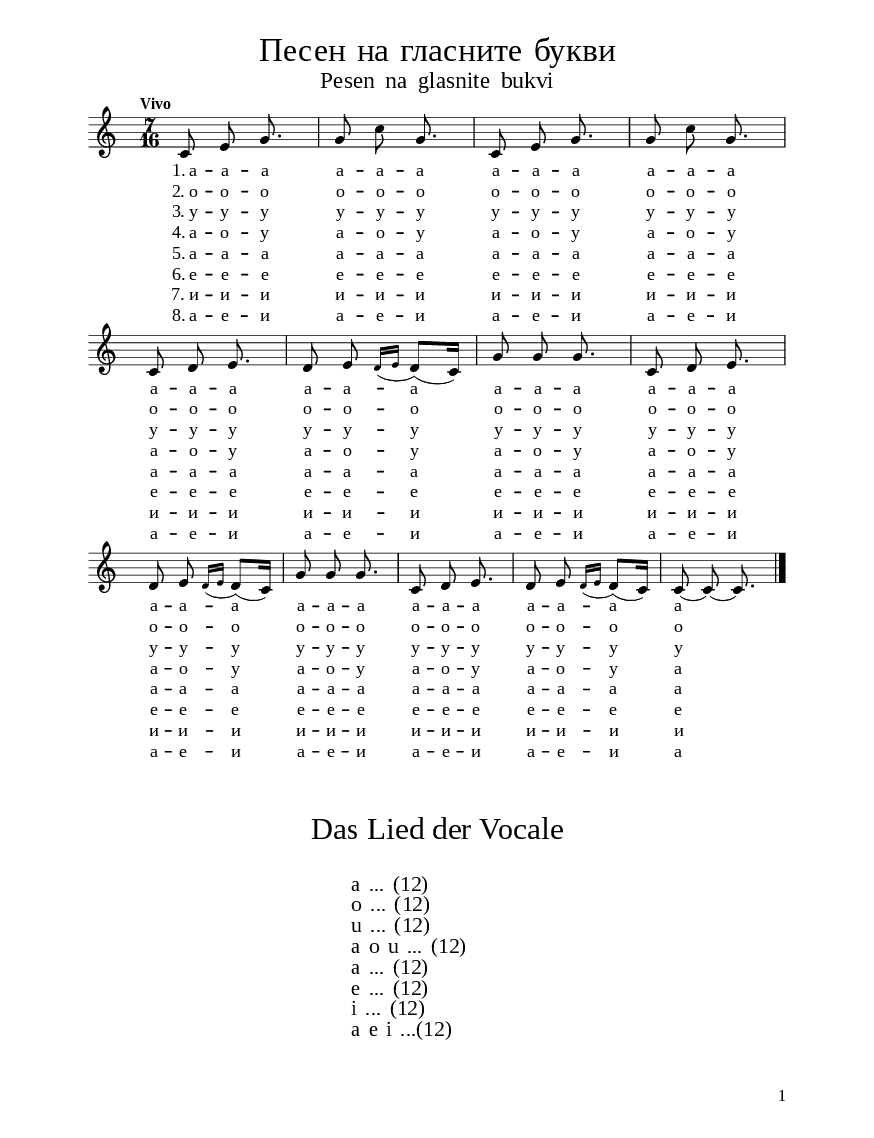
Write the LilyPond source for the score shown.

\version "2.22.0"

\paper {
  #(set-paper-size "a5")
}

\bookpart {
\paper {
  print-all-headers = ##t
  print-page-number = ##t
  print-first-page-number = ##t

  % put page numbers on the bottom
  oddHeaderMarkup = \markup ""
  evenHeaderMarkup = \markup ""
  oddFooterMarkup = \markup
    \fill-line {
      ""
      \on-the-fly #print-page-number-check-first \fromproperty #'page:page-number-string
    }
  evenFooterMarkup = \markup
    \fill-line {
      \on-the-fly #print-page-number-check-first \fromproperty #'page:page-number-string
      ""
    }

  left-margin = 1.5\cm
  right-margin = 1.5\cm
  top-margin = 1.6\cm
  bottom-margin = 1.2\cm
  ragged-bottom = ##t % do not spread the staves to fill the whole vertical space

  % change lyrics and titles font (affects notes also)
  fonts =
    #(make-pango-font-tree
     "Times New Roman"
     "DejaVu Sans"
     "DejaVu Sans Mono"
     (/ (* staff-height pt) 3.6))

  % change distance between staves
  system-system-spacing =
    #'((basic-distance . 12)
       (minimum-distance . 6)
       (padding . 1)
       (stretchability . 12))
}

\header {
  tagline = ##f
}

\score{
  \layout { 
    indent = 0.0\cm % remove first line indentation
    %ragged-last = ##t % do not spread last line to fill the whole space
    \context {
      \Score
      \omit BarNumber %remove bar numbers
    } % context

    \context { % change staff size
      \Staff
      fontSize = #+0 % affects notes size only
      \override StaffSymbol #'staff-space = #(magstep -3)
      \override StaffSymbol #'thickness = #0.5
      \override BarLine #'hair-thickness = #1
      %\override StaffSymbol #'ledger-line-thickness = #'(0 . 0)
    }

    \context { % adjust space between staff and lyrics and between the two lyric lines
      \Lyrics
      \override VerticalAxisGroup.nonstaff-relatedstaff-spacing = #'(
        (basic-distance . 4.5)
        (minimum-distance . 4.2)
      )
      \override VerticalAxisGroup.nonstaff-nonstaff-spacing = #'((minimum-distance . 2))
    }
  } % layout

 \new Voice \relative c' {
    \clef treble
    \key c \major
    \time 7/16 \tempo "Vivo"
    \autoBeamOff
    c8 e8 g8. | g8 c8 g8. | c,8 e8 g8. | g8 c8 g8. | \break
    c,8 d8 e8. | d8 e8  \acciaccatura {d16[e16]} d8([c16]) | g'8 g8 g8. | c,8 d8 e8. | \break 
    d8 e8 \acciaccatura {d16[e16]} d8([c16]) | g'8 g8 g8. | c,8 d8 e8. | d8 e8 \acciaccatura {d16[e16]} d8([c16]) | c8~ c8~ c8. | \bar "|." \break
  }
    
  \addlyrics {
   "1. a" -- a -- a  a -- a -- a  a -- a -- a  a -- a -- a 
    a -- a -- a  a -- a -- a  a -- a -- a  a -- a -- a 
    a -- a -- a  a -- a -- a  a -- a -- a  a -- a -- a a
  }

  \addlyrics {
    "2. o" -- o -- o  o -- o -- o  o -- o -- o  o -- o -- o 
    o -- o -- o  o -- o -- o  o -- o -- o  o -- o -- o 
    o -- o -- o  o -- o -- o  o -- o -- o  o -- o -- o o
  }

  \addlyrics {
    "3. у" -- у -- у  у -- у -- у  у -- у -- у  у -- у -- у 
    у -- у -- у  у -- у -- у  у -- у -- у  у -- у -- у 
    у -- у -- у  у -- у -- у  у -- у -- у  у -- у -- у у
  }

  \addlyrics {
    "4. а" -- о -- у  а -- о -- у  а -- о -- у  а -- о -- у 
    а -- о -- у  а -- о -- у  а -- о -- у  а -- о -- у 
    а -- о -- у  а -- о -- у  а -- о -- у  а -- о -- у а
  }

  \addlyrics {
    "5. a" -- a -- a  a -- a -- a  a -- a -- a  a -- a -- a 
    a -- a -- a  a -- a -- a  a -- a -- a  a -- a -- a 
    a -- a -- a  a -- a -- a  a -- a -- a  a -- a -- a a
  }

  \addlyrics {
    "6. e" -- e -- e  e -- e -- e  e -- e -- e  e -- e -- e 
    e -- e -- e  e -- e -- e  e -- e -- e  e -- e -- e 
    e -- e -- e  e -- e -- e  e -- e -- e  e -- e -- e e
  }

  \addlyrics {
    "7. и" -- и -- и  и -- и -- и  и -- и -- и  и -- и -- и 
    и -- и -- и  и -- и -- и  и -- и -- и  и -- и -- и 
    и -- и -- и  и -- и -- и  и -- и -- и  и -- и -- и и
  }

  \addlyrics {
    "8. а" -- е -- и  а -- е -- и  а -- е -- и  а -- е -- и 
    а -- е -- и  а -- е -- и  а -- е -- и  а -- е -- и 
    а -- е -- и  а -- е -- и  а -- е -- и  а -- е -- и а
  }
  
  \header {
    title = \markup \column \normal-text \fontsize #2.5 {
              \center-align
              \line { Песен на гласните букви }
              \vspace #-0.6
              \center-align
              \line \fontsize #-3 { Pesen na glasnite bukvi}
            }
  }
  
  \midi{}

} % score



\markup \fontsize #+2.5 {
    \hspace #1
    \override #'(baseline-skip . 2.4) % affects space between column lines
    \column {
      \line { " "}
      \line { " "}
      \line { " "}
    }

    \hspace #5
    \override #'(baseline-skip . 2.4)
    \column {
      \line { " "}
      \line { " "}
      \line { " "}
    } %column
} % markup



% include foreign translation(s) of the song
\version "2.22.0"

\markup \fill-line { \fontsize #6 "Das Lied der Vocale" }
\markup \null
\markup \null
\markup \fontsize #+2.5 {
    \hspace #24
    \override #'(baseline-skip . 2)

    \column {
     \line { " " }
     
     \line { " "a ... (12)}
     \line { " "o ... (12)}
     \line { " "u ...  (12)}
     \line { " "a o u ... (12)}
     \line { " "a ...  (12)}
     \line { " "e ... (12)}
     \line { " "i ... (12)}
     
    \line { " " a e i ...(12)}
   }
}    


} % bookpart
